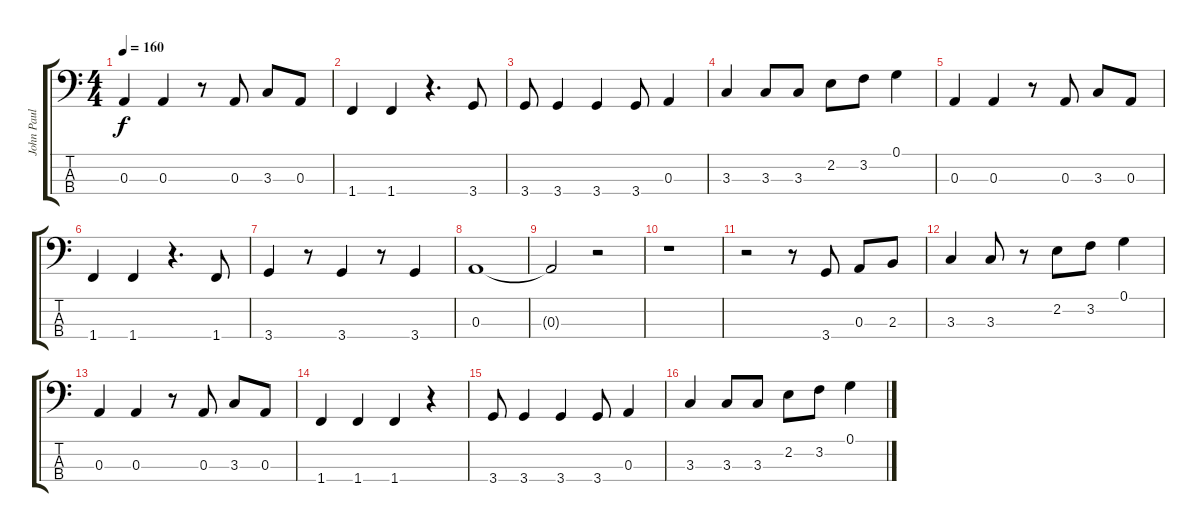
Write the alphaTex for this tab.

\track ("John Paul Jones" "John Paul ") {instrument electricbassfinger}
\staff {score tabs}
\tuning (G2 D2 A1 E1) {hide}
\ts (4 4)
\tempo 160
\clef f4
\ks c
0.3.4{dy f} 0.3.4 r.8 0.3.8 3.3.8 0.3.8 |
1.4.4 1.4.4 r.4{d} 3.4.8 |
3.4.8 3.4.4 3.4.4 3.4.8 0.3.4 |
3.3.4 3.3.8 3.3.8 2.2.8 3.2.8 0.1.4 |
0.3.4 0.3.4 r.8 0.3.8 3.3.8 0.3.8 |
1.4.4 1.4.4 r.4{d} 1.4.8 |
3.4.4 r.8 3.4.4 r.8 3.4.4 |
0.3.1 |
0.3{t}.2 r.2 |
r.1 |
r.2 r.8 3.4.8 0.3.8 2.3.8 |
3.3.4 3.3.8 r.8 2.2.8 3.2.8 0.1.4 |
0.3.4 0.3.4 r.8 0.3.8 3.3.8 0.3.8 |
1.4.4 1.4.4 1.4.4 r.4 |
3.4.8 3.4.4 3.4.4 3.4.8 0.3.4 |
3.3.4 3.3.8 3.3.8 2.2.8 3.2.8 0.1.4
